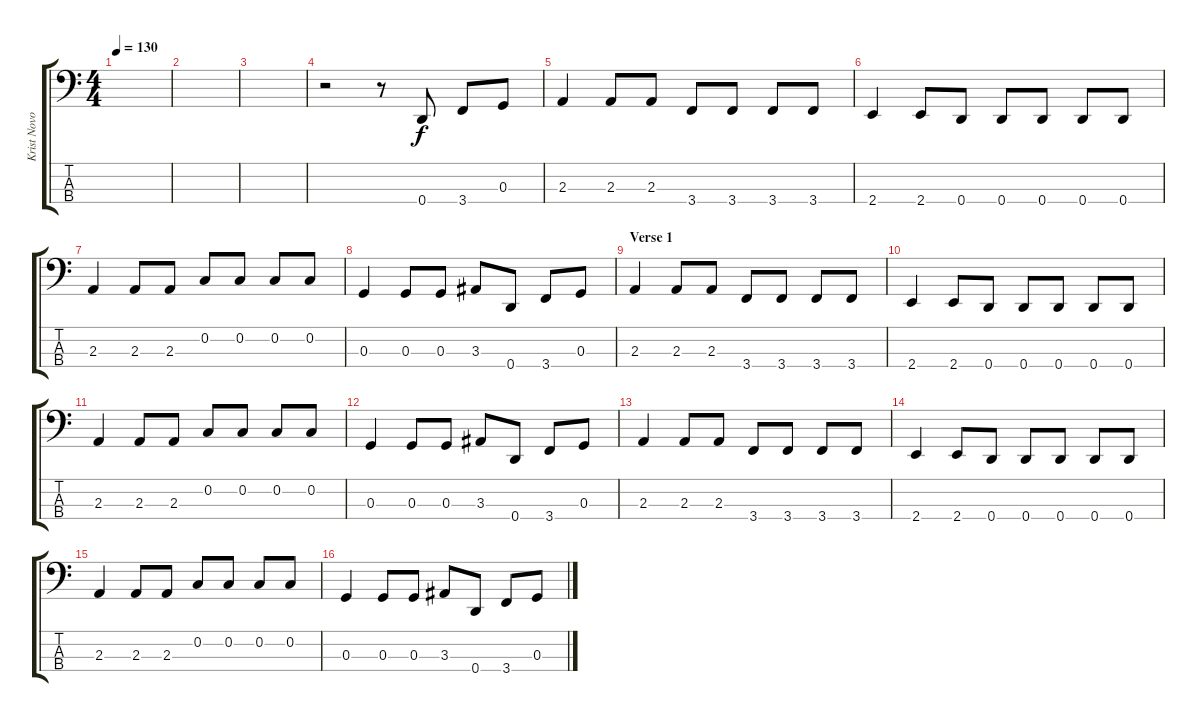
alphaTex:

\track ("Krist Novoselic" "Krist Novo") {instrument electricbasspick}
\staff {score tabs}
\tuning (F2 C2 G1 D1) {hide}
\ts (4 4)
\tempo 130
\clef f4
\ks c
|
|
|
r.2 r.8 0.4.8 3.4.8 0.3.8 |
2.3.4 2.3.8 2.3.8 3.4.8 3.4.8 3.4.8 3.4.8 |
2.4.4 2.4.8 0.4.8 0.4.8 0.4.8 0.4.8 0.4.8 |
2.3.4 2.3.8 2.3.8 0.2.8 0.2.8 0.2.8 0.2.8 |
0.3.4 0.3.8 0.3.8 3.3.8 0.4.8 3.4.8 0.3.8 |
\section ("" "Verse 1")
2.3.4 2.3.8 2.3.8 3.4.8 3.4.8 3.4.8 3.4.8 |
2.4.4 2.4.8 0.4.8 0.4.8 0.4.8 0.4.8 0.4.8 |
2.3.4 2.3.8 2.3.8 0.2.8 0.2.8 0.2.8 0.2.8 |
0.3.4 0.3.8 0.3.8 3.3.8 0.4.8 3.4.8 0.3.8 |
2.3.4 2.3.8 2.3.8 3.4.8 3.4.8 3.4.8 3.4.8 |
2.4.4 2.4.8 0.4.8 0.4.8 0.4.8 0.4.8 0.4.8 |
2.3.4 2.3.8 2.3.8 0.2.8 0.2.8 0.2.8 0.2.8 |
0.3.4 0.3.8 0.3.8 3.3.8 0.4.8 3.4.8 0.3.8
